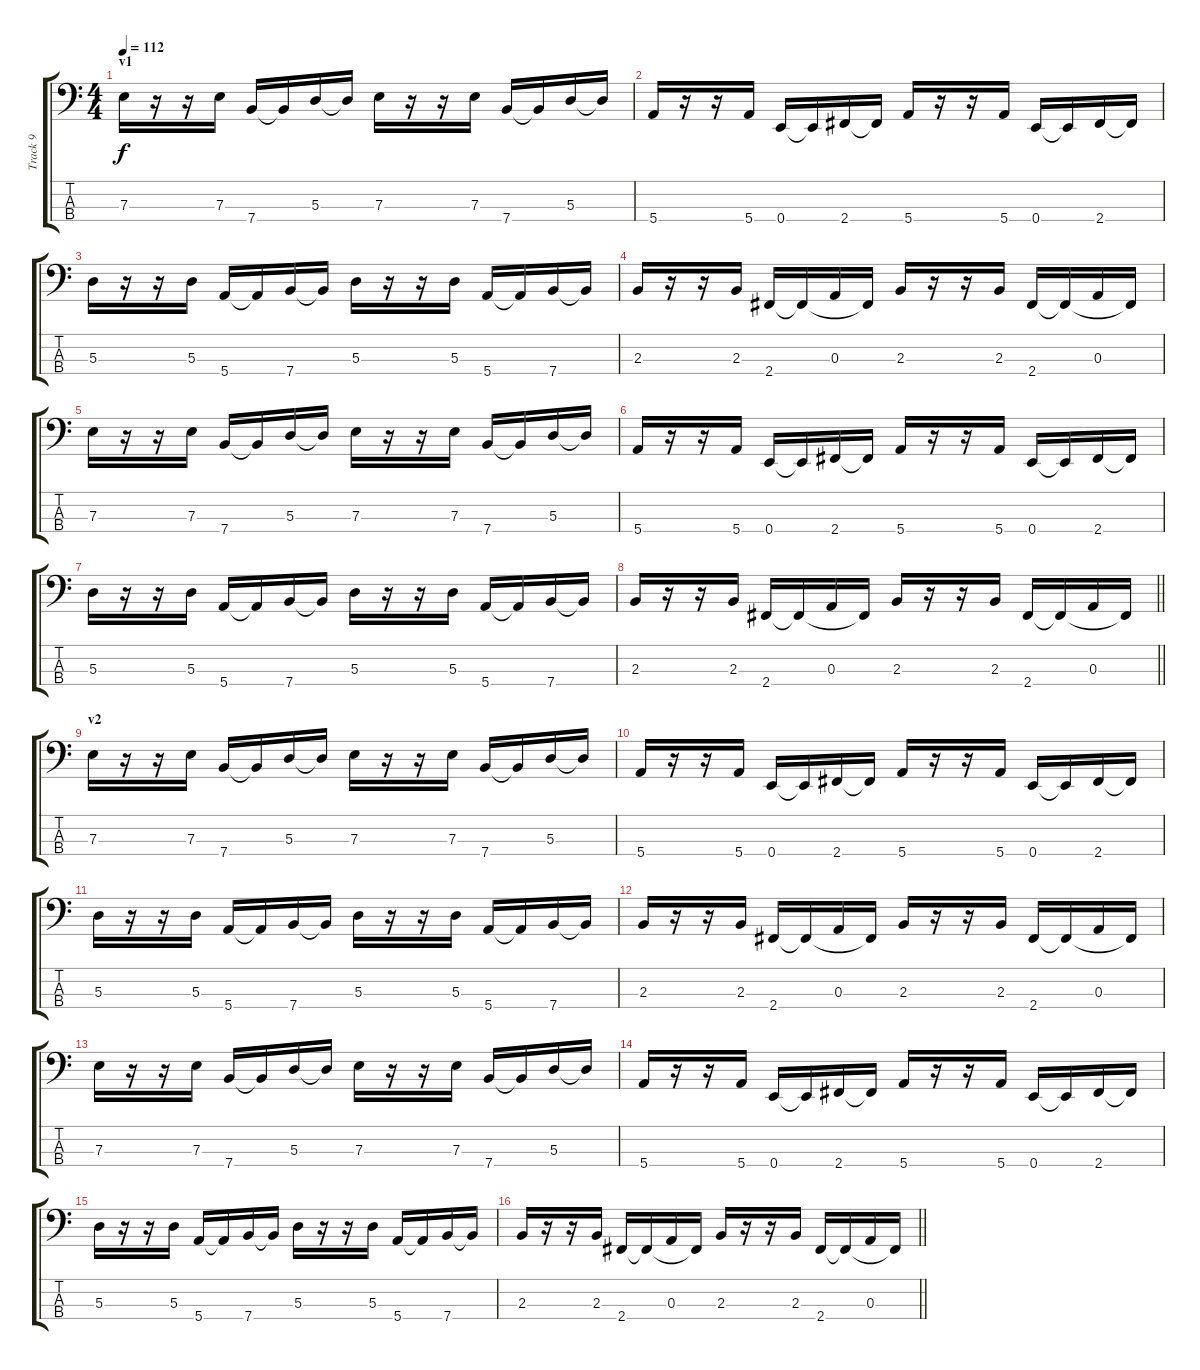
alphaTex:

\track ("Track 9" "Track 9") {instrument electricbassfinger}
\staff {score tabs}
\tuning (G2 D2 A1 E1) {hide}
\ts (4 4)
\section ("" "v1")
\tempo 112
\clef f4
\ks c
7.3.16{dy f} r.16 r.16 7.3.16 7.4.16 7.4{t}.16 5.3.16 5.3{t}.16 7.3.16 r.16 r.16 7.3.16 7.4.16 7.4{t}.16 5.3.16 5.3{t}.16 |
5.4.16 r.16 r.16 5.4.16 0.4.16 0.4{t}.16 2.4.16 2.4{t}.16 5.4.16 r.16 r.16 5.4.16 0.4.16 0.4{t}.16 2.4.16 2.4{t}.16 |
5.3.16 r.16 r.16 5.3.16 5.4.16 5.4{t}.16 7.4.16 7.4{t}.16 5.3.16 r.16 r.16 5.3.16 5.4.16 5.4{t}.16 7.4.16 7.4{t}.16 |
2.3.16 r.16 r.16 2.3.16 2.4.16 2.4{t}.16 0.3.16 2.4{t}.16 2.3.16 r.16 r.16 2.3.16 2.4.16 2.4{t}.16 0.3.16 2.4{t}.16 |
7.3.16 r.16 r.16 7.3.16 7.4.16 7.4{t}.16 5.3.16 5.3{t}.16 7.3.16 r.16 r.16 7.3.16 7.4.16 7.4{t}.16 5.3.16 5.3{t}.16 |
5.4.16 r.16 r.16 5.4.16 0.4.16 0.4{t}.16 2.4.16 2.4{t}.16 5.4.16 r.16 r.16 5.4.16 0.4.16 0.4{t}.16 2.4.16 2.4{t}.16 |
5.3.16 r.16 r.16 5.3.16 5.4.16 5.4{t}.16 7.4.16 7.4{t}.16 5.3.16 r.16 r.16 5.3.16 5.4.16 5.4{t}.16 7.4.16 7.4{t}.16 |
\barLineRight lightlight
2.3.16 r.16 r.16 2.3.16 2.4.16 2.4{t}.16 0.3.16 2.4{t}.16 2.3.16 r.16 r.16 2.3.16 2.4.16 2.4{t}.16 0.3.16 2.4{t}.16 |
\section ("" "v2")
7.3.16 r.16 r.16 7.3.16 7.4.16 7.4{t}.16 5.3.16 5.3{t}.16 7.3.16 r.16 r.16 7.3.16 7.4.16 7.4{t}.16 5.3.16 5.3{t}.16 |
5.4.16 r.16 r.16 5.4.16 0.4.16 0.4{t}.16 2.4.16 2.4{t}.16 5.4.16 r.16 r.16 5.4.16 0.4.16 0.4{t}.16 2.4.16 2.4{t}.16 |
5.3.16 r.16 r.16 5.3.16 5.4.16 5.4{t}.16 7.4.16 7.4{t}.16 5.3.16 r.16 r.16 5.3.16 5.4.16 5.4{t}.16 7.4.16 7.4{t}.16 |
2.3.16 r.16 r.16 2.3.16 2.4.16 2.4{t}.16 0.3.16 2.4{t}.16 2.3.16 r.16 r.16 2.3.16 2.4.16 2.4{t}.16 0.3.16 2.4{t}.16 |
7.3.16 r.16 r.16 7.3.16 7.4.16 7.4{t}.16 5.3.16 5.3{t}.16 7.3.16 r.16 r.16 7.3.16 7.4.16 7.4{t}.16 5.3.16 5.3{t}.16 |
5.4.16 r.16 r.16 5.4.16 0.4.16 0.4{t}.16 2.4.16 2.4{t}.16 5.4.16 r.16 r.16 5.4.16 0.4.16 0.4{t}.16 2.4.16 2.4{t}.16 |
5.3.16 r.16 r.16 5.3.16 5.4.16 5.4{t}.16 7.4.16 7.4{t}.16 5.3.16 r.16 r.16 5.3.16 5.4.16 5.4{t}.16 7.4.16 7.4{t}.16 |
\barLineRight lightlight
2.3.16 r.16 r.16 2.3.16 2.4.16 2.4{t}.16 0.3.16 2.4{t}.16 2.3.16 r.16 r.16 2.3.16 2.4.16 2.4{t}.16 0.3.16 2.4{t}.16
